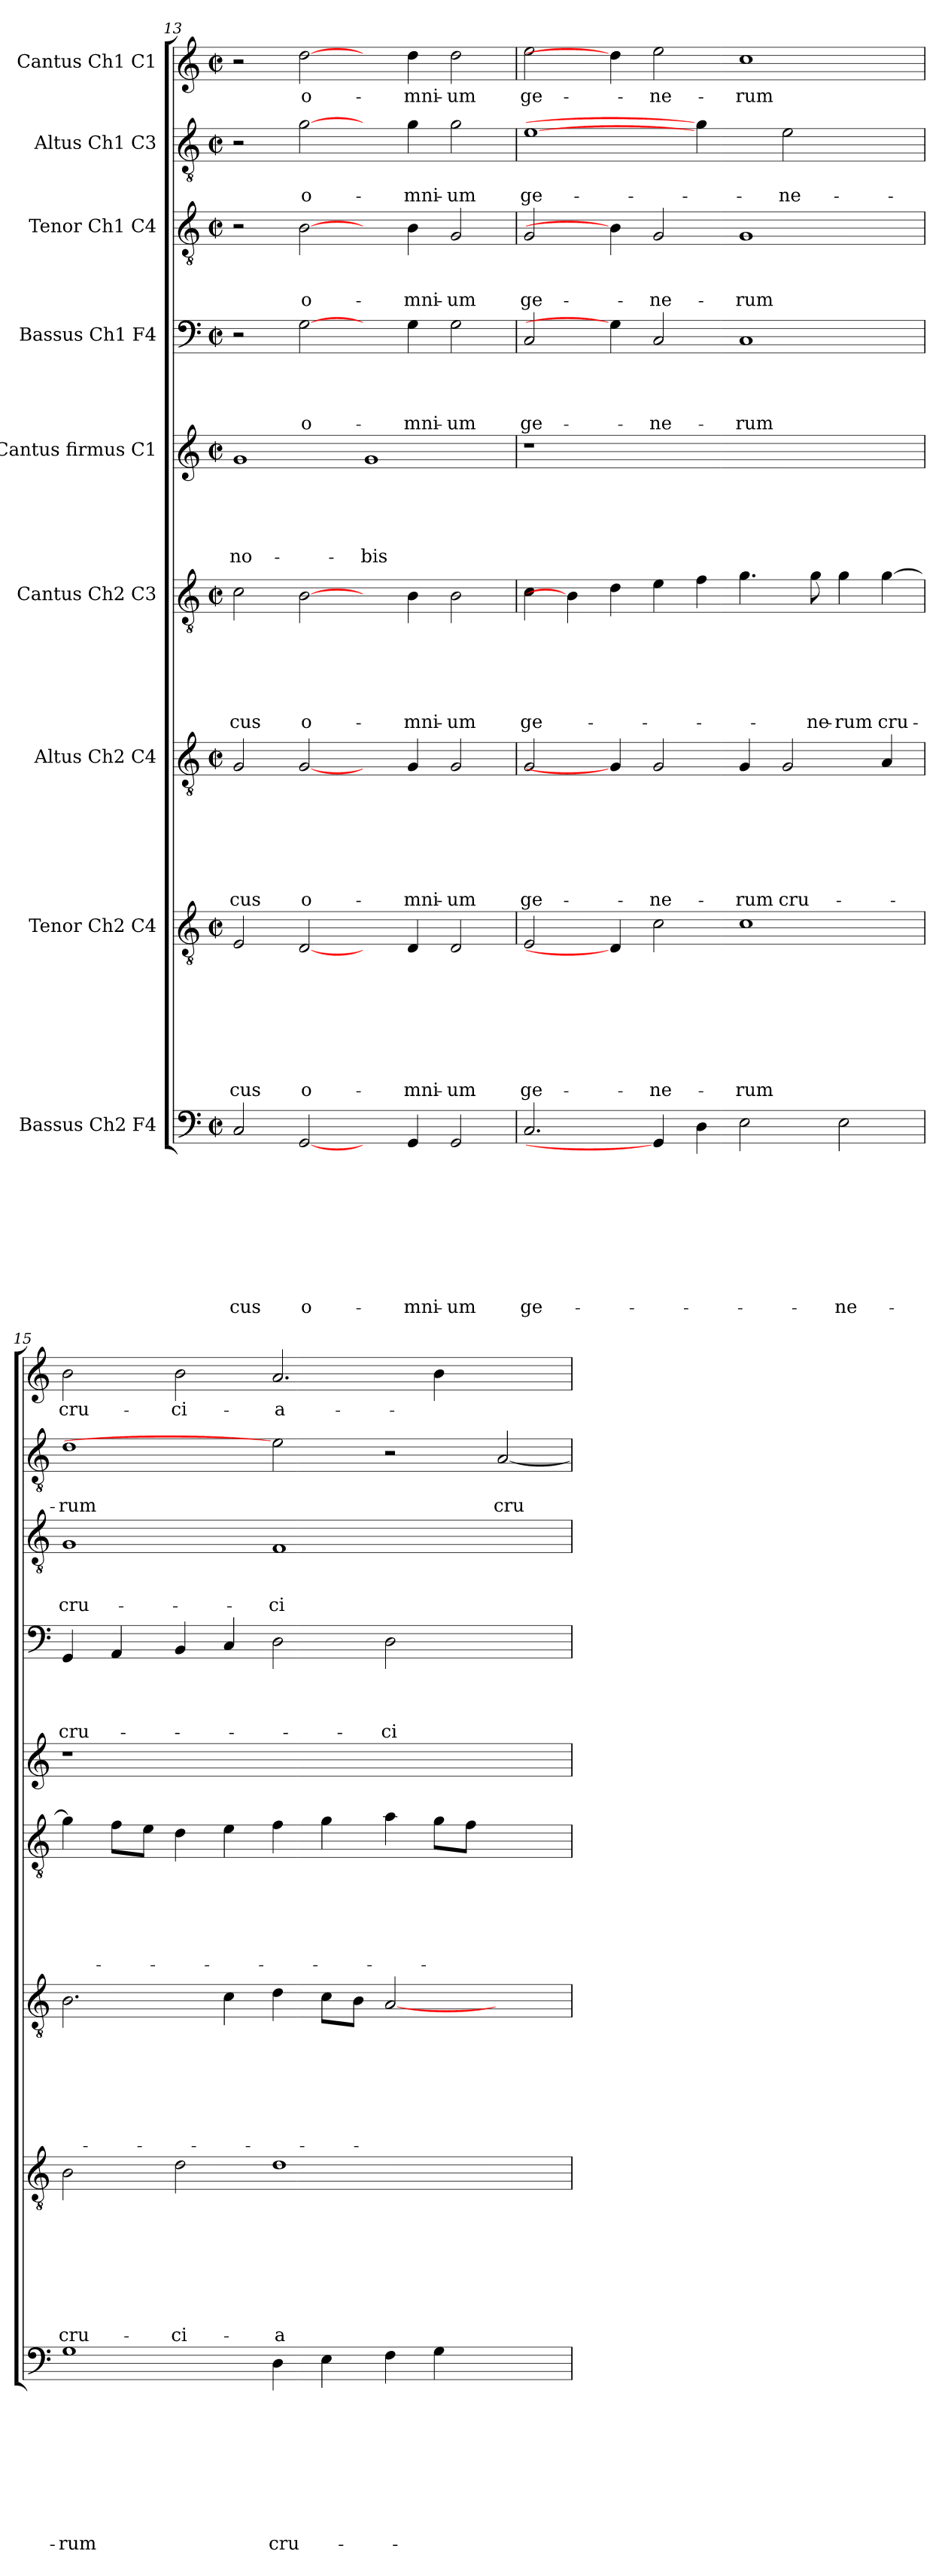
**kern	**text	**text	**text	**text	**text	**text	**text	**text	**text	**kern	**text	**text	**text	**text	**text	**text	**text	**text	**kern	**text	**text	**text	**text	**text	**text	**text	**kern	**text	**text	**text	**text	**text	**text	**kern	**text	**text	**text	**text	**text	**kern	**text	**text	**text	**text	**kern	**text	**text	**text	**kern	**text	**text	**kern	**text
*part9	*part9	*part9	*part9	*part9	*part9	*part9	*part9	*part9	*part9	*part8	*part8	*part8	*part8	*part8	*part8	*part8	*part8	*part8	*part7	*part7	*part7	*part7	*part7	*part7	*part7	*part7	*part6	*part6	*part6	*part6	*part6	*part6	*part6	*part5	*part5	*part5	*part5	*part5	*part5	*part4	*part4	*part4	*part4	*part4	*part3	*part3	*part3	*part3	*part2	*part2	*part2	*part1	*part1
*staff9	*staff9	*staff9	*staff9	*staff9	*staff9	*staff9	*staff9	*staff9	*staff9	*staff8	*staff8	*staff8	*staff8	*staff8	*staff8	*staff8	*staff8	*staff8	*staff7	*staff7	*staff7	*staff7	*staff7	*staff7	*staff7	*staff7	*staff6	*staff6	*staff6	*staff6	*staff6	*staff6	*staff6	*staff5	*staff5	*staff5	*staff5	*staff5	*staff5	*staff4	*staff4	*staff4	*staff4	*staff4	*staff3	*staff3	*staff3	*staff3	*staff2	*staff2	*staff2	*staff1	*staff1
*I"Bassus Ch2 F4	*	*	*	*	*	*	*	*	*	*I"Tenor Ch2 C4	*	*	*	*	*	*	*	*	*I"Altus Ch2 C4	*	*	*	*	*	*	*	*I"Cantus Ch2 C3	*	*	*	*	*	*	*I"Cantus  firmus C1	*	*	*	*	*	*I"Bassus Ch1 F4	*	*	*	*	*I"Tenor Ch1 C4	*	*	*	*I"Altus Ch1 C3	*	*	*I"Cantus Ch1 C1	*
*clefF4	*	*	*	*	*	*	*	*	*	*clefGv2	*	*	*	*	*	*	*	*	*clefGv2	*	*	*	*	*	*	*	*clefGv2	*	*	*	*	*	*	*clefG2	*	*	*	*	*	*clefF4	*	*	*	*	*clefGv2	*	*	*	*clefGv2	*	*	*clefG2	*
*k[]	*	*	*	*	*	*	*	*	*	*k[]	*	*	*	*	*	*	*	*	*k[]	*	*	*	*	*	*	*	*k[]	*	*	*	*	*	*	*k[]	*	*	*	*	*	*k[]	*	*	*	*	*k[]	*	*	*	*k[]	*	*	*k[]	*
*C:	*	*	*	*	*	*	*	*	*	*C:	*	*	*	*	*	*	*	*	*C:	*	*	*	*	*	*	*	*C:	*	*	*	*	*	*	*C:	*	*	*	*	*	*C:	*	*	*	*	*C:	*	*	*	*C:	*	*	*C:	*
*M2/2	*	*	*	*	*	*	*	*	*	*M2/2	*	*	*	*	*	*	*	*	*M2/2	*	*	*	*	*	*	*	*M2/2	*	*	*	*	*	*	*M2/2	*	*	*	*	*	*M2/2	*	*	*	*	*M2/2	*	*	*	*M2/2	*	*	*M2/2	*
*met(c|)	*	*	*	*	*	*	*	*	*	*met(c|)	*	*	*	*	*	*	*	*	*met(c|)	*	*	*	*	*	*	*	*met(c|)	*	*	*	*	*	*	*met(c|)	*	*	*	*	*	*met(c|)	*	*	*	*	*met(c|)	*	*	*	*met(c|)	*	*	*met(c|)	*
=13	=13	=13	=13	=13	=13	=13	=13	=13	=13	=13	=13	=13	=13	=13	=13	=13	=13	=13	=13	=13	=13	=13	=13	=13	=13	=13	=13	=13	=13	=13	=13	=13	=13	=13	=13	=13	=13	=13	=13	=13	=13	=13	=13	=13	=13	=13	=13	=13	=13	=13	=13	=13	=13
2C/	.	.	.	.	.	.	.	.	-cus	2E/	.	.	.	.	.	.	.	-cus	2G/	.	.	.	.	.	.	-cus	2c\	.	.	.	.	.	-cus	1g	.	.	.	.	no-	2r	.	.	.	.	2r	.	.	.	2r	.	.	2r	.
[2GG/	.	.	.	.	.	.	.	.	o-	[2D/	.	.	.	.	.	.	.	o-	[2G/	.	.	.	.	.	.	o-	[2B\	.	.	.	.	.	o-	.	.	.	.	.	.	[2G\	.	.	.	o-	[2B\	.	.	o-	[2g\	.	o-	[2dd\	o-
4ryy	.	.	.	.	.	.	.	.	.	4ryy	.	.	.	.	.	.	.	.	4ryy	.	.	.	.	.	.	.	4ryy	.	.	.	.	.	.	1g	.	.	.	.	-bis	4ryy	.	.	.	.	4ryy	.	.	.	4ryy	.	.	4ryy	.
4GG/	.	.	.	.	.	.	.	.	-mni-	4D/	.	.	.	.	.	.	.	-mni-	4G/	.	.	.	.	.	.	-mni-	4B\	.	.	.	.	.	-mni-	.	.	.	.	.	.	4G\	.	.	.	-mni-	4B\	.	.	-mni-	4g\	.	-mni-	4dd\	-mni-
2GG/	.	.	.	.	.	.	.	.	-um	2D/	.	.	.	.	.	.	.	-um	2G/	.	.	.	.	.	.	-um	2B\	.	.	.	.	.	-um	.	.	.	.	.	.	2G\	.	.	.	-um	2G/	.	.	-um	2g\	.	-um	2dd\	-um
=14	=14	=14	=14	=14	=14	=14	=14	=14	=14	=14	=14	=14	=14	=14	=14	=14	=14	=14	=14	=14	=14	=14	=14	=14	=14	=14	=14	=14	=14	=14	=14	=14	=14	=14	=14	=14	=14	=14	=14	=14	=14	=14	=14	=14	=14	=14	=14	=14	=14	=14	=14	=14	=14
2.C/	.	.	.	.	.	.	.	.	ge-	2E/	.	.	.	.	.	.	.	ge-	2G/	.	.	.	.	.	.	ge-	4c\	.	.	.	.	.	ge-	1r	.	.	.	.	.	2C/	.	.	.	ge-	2G/	.	.	ge-	[1e	.	ge-	2ee\	ge-
.	.	.	.	.	.	.	.	.	.	.	.	.	.	.	.	.	.	.	.	.	.	.	.	.	.	.	4B\]	.	.	.	.	.	.	.	.	.	.	.	.	.	.	.	.	.	.	.	.	.	.	.	.	.	.
.	.	.	.	.	.	.	.	.	.	4D/]	.	.	.	.	.	.	.	.	4G/]	.	.	.	.	.	.	.	4d\	.	.	.	.	.	.	.	.	.	.	.	.	4G\]	.	.	.	.	4B\]	.	.	.	.	.	.	4dd\]	.
4GG/]	.	.	.	.	.	.	.	.	.	2c\	.	.	.	.	.	.	.	-ne-	2G/	.	.	.	.	.	.	-ne-	4e\	.	.	.	.	.	.	.	.	.	.	.	.	2C/	.	.	.	-ne-	2G/	.	.	-ne-	.	.	.	2ee\	-ne-
4D\	.	.	.	.	.	.	.	.	.	.	.	.	.	.	.	.	.	.	.	.	.	.	.	.	.	.	4f\	.	.	.	.	.	.	1ryy	.	.	.	.	.	.	.	.	.	.	.	.	.	.	4g\]	.	.	.	.
2E\	.	.	.	.	.	.	.	.	.	1c	.	.	.	.	.	.	.	-rum	4G/	.	.	.	.	.	.	-rum	4.g\	.	.	.	.	.	.	.	.	.	.	.	.	1C	.	.	.	-rum	1G	.	.	-rum	4ryy	.	.	1cc	-rum
.	.	.	.	.	.	.	.	.	.	.	.	.	.	.	.	.	.	.	2G/	.	.	.	.	.	.	cru-	.	.	.	.	.	.	.	.	.	.	.	.	.	.	.	.	.	.	.	.	.	.	2e\	.	-ne-	.	.
.	.	.	.	.	.	.	.	.	.	.	.	.	.	.	.	.	.	.	.	.	.	.	.	.	.	.	8g\	.	.	.	.	.	-ne-	.	.	.	.	.	.	.	.	.	.	.	.	.	.	.	.	.	.	.	.
2E\	.	.	.	.	.	.	.	.	-ne-	.	.	.	.	.	.	.	.	.	.	.	.	.	.	.	.	.	4g\	.	.	.	.	.	-rum	.	.	.	.	.	.	.	.	.	.	.	.	.	.	.	.	.	.	.	.
.	.	.	.	.	.	.	.	.	.	.	.	.	.	.	.	.	.	.	4A/	.	.	.	.	.	.	.	[4g\	.	.	.	.	.	cru-	4ryy	.	.	.	.	.	.	.	.	.	.	.	.	.	.	4ryy	.	.	.	.
=15	=15	=15	=15	=15	=15	=15	=15	=15	=15	=15	=15	=15	=15	=15	=15	=15	=15	=15	=15	=15	=15	=15	=15	=15	=15	=15	=15	=15	=15	=15	=15	=15	=15	=15	=15	=15	=15	=15	=15	=15	=15	=15	=15	=15	=15	=15	=15	=15	=15	=15	=15	=15	=15
1G	.	.	.	.	.	.	.	.	-rum	2B\	.	.	.	.	.	.	.	cru-	2.B\	.	.	.	.	.	.	.	4g\]	.	.	.	.	.	.	1r	.	.	.	.	.	4GG/	.	.	.	cru-	1G	.	.	cru-	1d	.	-rum	2b\	cru-
.	.	.	.	.	.	.	.	.	.	.	.	.	.	.	.	.	.	.	.	.	.	.	.	.	.	.	8f\L	.	.	.	.	.	.	.	.	.	.	.	.	4AA/	.	.	.	.	.	.	.	.	.	.	.	.	.
.	.	.	.	.	.	.	.	.	.	.	.	.	.	.	.	.	.	.	.	.	.	.	.	.	.	.	8e\J	.	.	.	.	.	.	.	.	.	.	.	.	.	.	.	.	.	.	.	.	.	.	.	.	.	.
.	.	.	.	.	.	.	.	.	.	2d\	.	.	.	.	.	.	.	-ci-	.	.	.	.	.	.	.	.	4d\	.	.	.	.	.	.	.	.	.	.	.	.	4BB/	.	.	.	.	.	.	.	.	.	.	.	2b\	-ci-
.	.	.	.	.	.	.	.	.	.	.	.	.	.	.	.	.	.	.	4c\	.	.	.	.	.	.	.	4e\	.	.	.	.	.	.	.	.	.	.	.	.	4C/	.	.	.	.	.	.	.	.	.	.	.	.	.
4D\	.	.	.	.	.	.	.	.	cru-	1d	.	.	.	.	.	.	.	-a-	4d\	.	.	.	.	.	.	.	4f\	.	.	.	.	.	.	1.ryy	.	.	.	.	.	2D\	.	.	.	.	1F	.	.	-ci-	2e]	.	.	2.a/	-a-
4E\	.	.	.	.	.	.	.	.	.	.	.	.	.	.	.	.	.	.	8c\L	.	.	.	.	.	.	.	4g\	.	.	.	.	.	.	.	.	.	.	.	.	.	.	.	.	.	.	.	.	.	.	.	.	.	.
.	.	.	.	.	.	.	.	.	.	.	.	.	.	.	.	.	.	.	8B\J	.	.	.	.	.	.	.	.	.	.	.	.	.	.	.	.	.	.	.	.	.	.	.	.	.	.	.	.	.	.	.	.	.	.
4F\	.	.	.	.	.	.	.	.	.	.	.	.	.	.	.	.	.	.	[2A/	.	.	.	.	.	.	.	4a\	.	.	.	.	.	.	.	.	.	.	.	.	2D\	.	.	.	-ci-	.	.	.	.	2r	.	.	.	.
4G\	.	.	.	.	.	.	.	.	.	.	.	.	.	.	.	.	.	.	.	.	.	.	.	.	.	.	8g\L	.	.	.	.	.	.	.	.	.	.	.	.	.	.	.	.	.	.	.	.	.	.	.	.	4b\	.
.	.	.	.	.	.	.	.	.	.	.	.	.	.	.	.	.	.	.	.	.	.	.	.	.	.	.	8f\J	.	.	.	.	.	.	.	.	.	.	.	.	.	.	.	.	.	.	.	.	.	.	.	.	.	.
2ryy	.	.	.	.	.	.	.	.	.	2ryy	.	.	.	.	.	.	.	.	2ryy	.	.	.	.	.	.	.	2ryy	.	.	.	.	.	.	.	.	.	.	.	.	2ryy	.	.	.	.	2ryy	.	.	.	[2A/	.	cru-	2ryy	.
=	=	=	=	=	=	=	=	=	=	=	=	=	=	=	=	=	=	=	=	=	=	=	=	=	=	=	=	=	=	=	=	=	=	=	=	=	=	=	=	=	=	=	=	=	=	=	=	=	=	=	=	=	=
*-	*-	*-	*-	*-	*-	*-	*-	*-	*-	*-	*-	*-	*-	*-	*-	*-	*-	*-	*-	*-	*-	*-	*-	*-	*-	*-	*-	*-	*-	*-	*-	*-	*-	*-	*-	*-	*-	*-	*-	*-	*-	*-	*-	*-	*-	*-	*-	*-	*-	*-	*-	*-	*-
